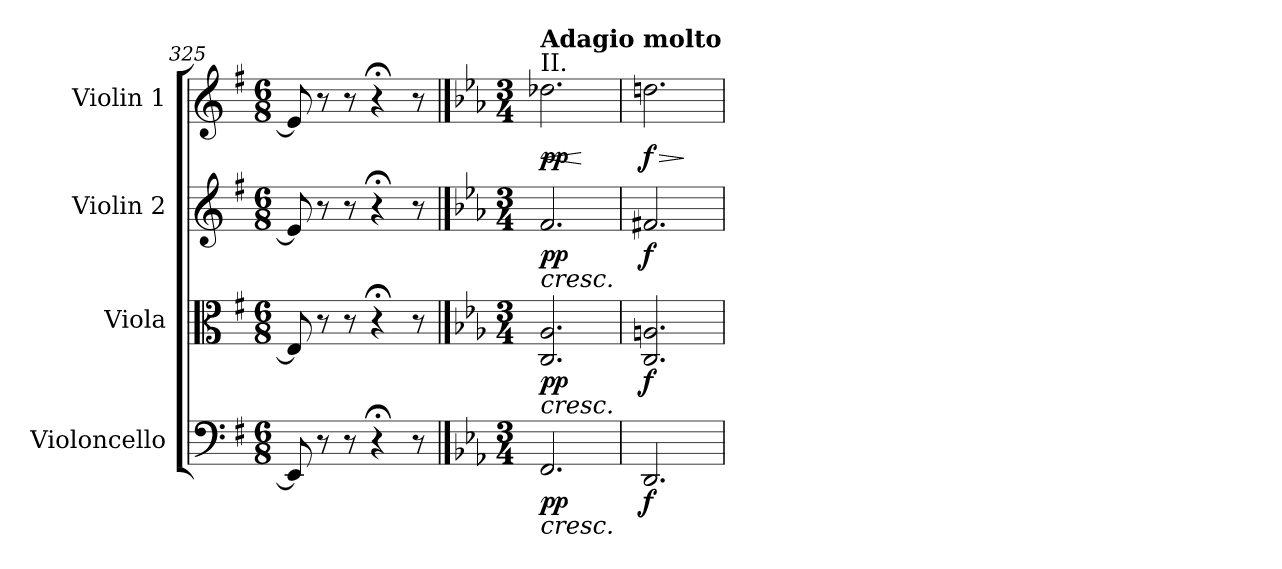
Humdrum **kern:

**kern	**dynam	**kern	**dynam	**kern	**dynam	**kern	**dynam
*part4	*part4	*part3	*part3	*part2	*part2	*part1	*part1
*staff4	*staff4	*staff3	*staff3	*staff2	*staff2	*staff1	*staff1
*I"Violoncello	*	*I"Viola	*	*I"Violin 2	*	*I"Violin 1	*
*I'Vc	*	*I'Vla	*	*I'Vln	*	*I'Vln	*
*clefF4	*	*clefC3	*	*clefG2	*	*clefG2	*
*k[f#]	*	*k[f#]	*	*k[f#]	*	*k[f#]	*
*M6/8	*	*M6/8	*	*M6/8	*	*M6/8	*
=325	=325	=325	=325	=325	=325	=325	=325
8EE/]	.	8E/]	.	8e/]	.	8e/]	.
8r	.	8r	.	8r	.	8r	.
8r	.	8r	.	8r	.	8r	.
4r;<	.	4r;<	.	4r;<	.	4r;<	.
8r	.	8r	.	8r	.	8r	.
!!LO:PB:g=z
==1	==1	==1	==1	==1	==1	==1	==1
*k[b-e-a-]	*	*k[b-e-a-]	*	*k[b-e-a-]	*	*k[b-e-a-]	*
*M3/4	*	*M3/4	*	*M3/4	*	*M3/4	*
!	!	!	!	!	!	!LO:TX:a:t=II.	!
!	!	!	!	!	!	!LO:TX:a:B:t=Adagio molto	!
!	!LO:HP:b	!	!LO:HP:b	!	!LO:HP:b	!	!LO:HP:b
!	!LO:DY:n=1:b	!	!LO:DY:n=1:b	!	!LO:DY:n=1:b	!	!LO:DY:n=1:b
2.FF/	< pp	2.C/ 2.A-/	< pp	2.f/	< pp	2.dd-X\	< pp
.	.	.	.	.	.	.	[
=2	=2	=2	=2	=2	=2	=2	=2
!	!LO:DY:b	!	!LO:DY:b	!	!LO:DY:b	!	!LO:HP:b
!	!	!	!	!	!	!	!LO:DY:n=1:b
2.DD/	f	2.C/ 2.An/	f	2.f#X/	f	2.ddn\	> f
.	[	.	[	.	[	.	]
=	=	=	=	=	=	=	=
*-	*-	*-	*-	*-	*-	*-	*-
